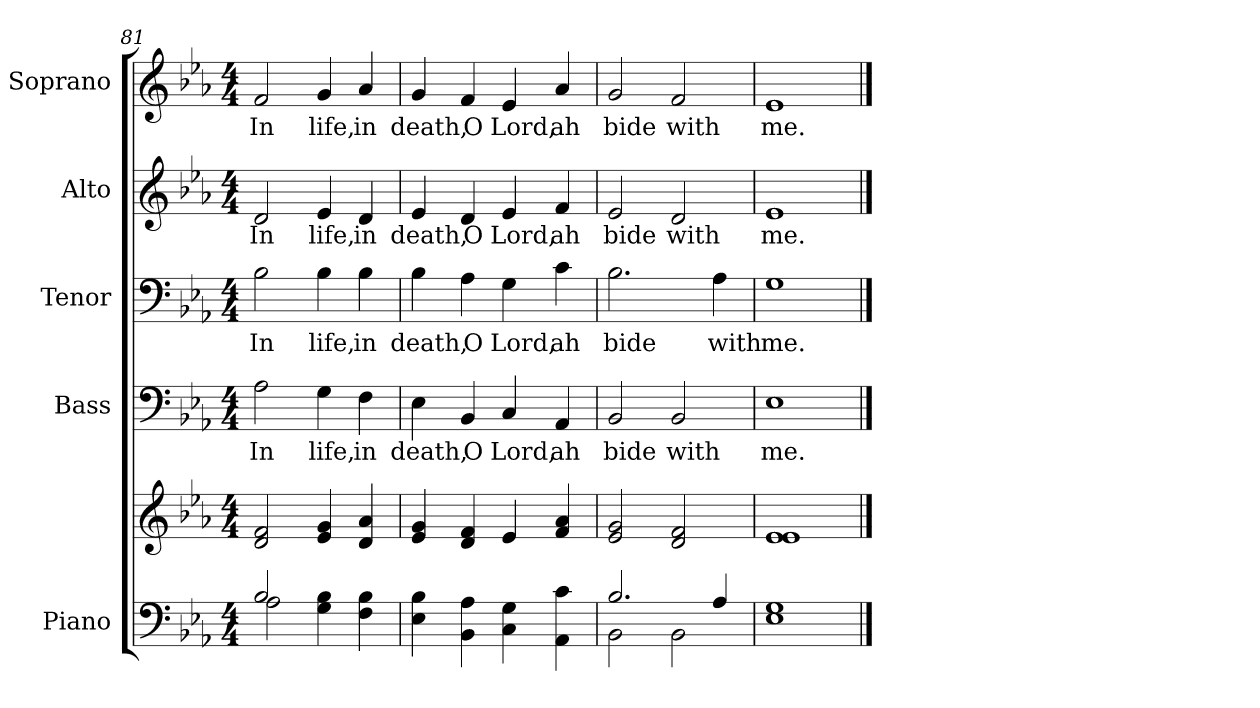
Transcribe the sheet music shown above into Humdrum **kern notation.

**kern	**kern	**kern	**text	**kern	**text	**kern	**text	**kern	**text
*part5	*part5	*part4	*part4	*part3	*part3	*part2	*part2	*part1	*part1
*staff6	*staff5	*staff4	*staff4	*staff3	*staff3	*staff2	*staff2	*staff1	*staff1
*I"Piano	*	*I"Bass	*	*I"Tenor	*	*I"Alto	*	*I"Soprano	*
*I'Pno.	*	*I'B.	*	*I'T.	*	*I'A.	*	*I'S.	*
*clefF4	*clefG2	*clefF4	*	*clefF4	*	*clefG2	*	*clefG2	*
*k[b-e-a-]	*k[b-e-a-]	*k[b-e-a-]	*	*k[b-e-a-]	*	*k[b-e-a-]	*	*k[b-e-a-]	*
*E-:	*E-:	*E-:	*	*E-:	*	*E-:	*	*E-:	*
*M4/4	*M4/4	*M4/4	*	*M4/4	*	*M4/4	*	*M4/4	*
=81	=81	=81	=81	=81	=81	=81	=81	=81	=81
*^	*	*	*	*	*	*	*	*	*
!	!	!	!	!LO:LY:b:color=#000000	!	!	!	!	!	!
!	!	!	!	!	!	!LO:LY:b:color=#000000	!	!	!	!
!	!	!	!	!	!	!	!	!LO:LY:b:color=#000000	!	!
!	!	!	!	!	!	!	!	!	!	!LO:LY:b:color=#000000
2B-i/	2A-i\	2di/ 2fi	2A-i\	In	2B-i\	In	2di/	In	2fi/	In
!	!	!	!	!LO:LY:b:color=#000000	!	!	!	!	!	!
!	!	!	!	!	!	!LO:LY:b:color=#000000	!	!	!	!
!	!	!	!	!	!	!	!	!LO:LY:b:color=#000000	!	!
!	!	!	!	!	!	!	!	!	!	!LO:LY:b:color=#000000
4Gi\ 4B-i	2ryy	4e-i/ 4gi	4Gi\	life,	4B-i\	life,	4e-i/	life,	4gi/	life,
!	!	!	!	!LO:LY:b:color=#000000	!	!	!	!	!	!
!	!	!	!	!	!	!LO:LY:b:color=#000000	!	!	!	!
!	!	!	!	!	!	!	!	!LO:LY:b:color=#000000	!	!
!	!	!	!	!	!	!	!	!	!	!LO:LY:b:color=#000000
4Fi\ 4B-i	.	4di/ 4a-i	4Fi\	in	4B-i\	in	4di/	in	4a-i/	in
*v	*v	*	*	*	*	*	*	*	*	*
=82	=82	=82	=82	=82	=82	=82	=82	=82	=82
!	!	!	!LO:LY:b:color=#000000	!	!	!	!	!	!
!	!	!	!	!	!LO:LY:b:color=#000000	!	!	!	!
!	!	!	!	!	!	!	!LO:LY:b:color=#000000	!	!
!	!	!	!	!	!	!	!	!	!LO:LY:b:color=#000000
4E-i\ 4B-i	4e-i/ 4gi	4E-i\	death,	4B-i\	death,	4e-i/	death,	4gi/	death,
!	!	!	!LO:LY:b:color=#000000	!	!	!	!	!	!
!	!	!	!	!	!LO:LY:b:color=#000000	!	!	!	!
!	!	!	!	!	!	!	!LO:LY:b:color=#000000	!	!
!	!	!	!	!	!	!	!	!	!LO:LY:b:color=#000000
4BB-i\ 4A-i	4di/ 4fi	4BB-i/	O	4A-i\	O	4di/	O	4fi/	O
!	!	!	!LO:LY:b:color=#000000	!	!	!	!	!	!
!	!	!	!	!	!LO:LY:b:color=#000000	!	!	!	!
!	!	!	!	!	!	!	!LO:LY:b:color=#000000	!	!
!	!	!	!	!	!	!	!	!	!LO:LY:b:color=#000000
4Ci\ 4Gi	4e-i/	4Ci/	Lord,	4Gi\	Lord,	4e-i/	Lord,	4e-i/	Lord,
!	!	!	!LO:LY:b:color=#000000	!	!	!	!	!	!
!	!	!	!	!	!LO:LY:b:color=#000000	!	!	!	!
!	!	!	!	!	!	!	!LO:LY:b:color=#000000	!	!
!	!	!	!	!	!	!	!	!	!LO:LY:b:color=#000000
4AA-i\ 4ci	4fi/ 4a-i	4AA-i/	ah	4ci\	ah	4fi/	ah	4a-i/	ah
!!LO:PB:g=z
=83	=83	=83	=83	=83	=83	=83	=83	=83	=83
*^	*	*	*	*	*	*	*	*	*
!	!	!	!	!LO:LY:b:color=#000000	!	!	!	!	!	!
!	!	!	!	!	!	!LO:LY:b:color=#000000	!	!	!	!
!	!	!	!	!	!	!	!	!LO:LY:b:color=#000000	!	!
!	!	!	!	!	!	!	!	!	!	!LO:LY:b:color=#000000
2.B-i/	2BB-i\	2e-i/ 2gi	2BB-i/	bide	2.B-i\	bide	2e-i/	bide	2gi/	bide
!	!	!	!	!LO:LY:b:color=#000000	!	!	!	!	!	!
!	!	!	!	!	!	!	!	!LO:LY:b:color=#000000	!	!
!	!	!	!	!	!	!	!	!	!	!LO:LY:b:color=#000000
.	2BB-i\	2di/ 2fi	2BB-i/	with	.	.	2di/	with	2fi/	with
!	!	!	!	!	!	!LO:LY:b:color=#000000	!	!	!	!
4A-i/	.	.	.	.	4A-i\	with	.	.	.	.
*v	*v	*	*	*	*	*	*	*	*	*
=84	=84	=84	=84	=84	=84	=84	=84	=84	=84
!	!	!	!LO:LY:b:color=#000000	!	!	!	!	!	!
!	!	!	!	!	!LO:LY:b:color=#000000	!	!	!	!
!	!	!	!	!	!	!	!LO:LY:b:color=#000000	!	!
!	!	!	!	!	!	!	!	!	!LO:LY:b:color=#000000
1E-i 1Gi	1e-i 1e-i	1E-i	me.	1Gi	me.	1e-i	me.	1e-i	me.
==	==	==	==	==	==	==	==	==	==
*-	*-	*-	*-	*-	*-	*-	*-	*-	*-
